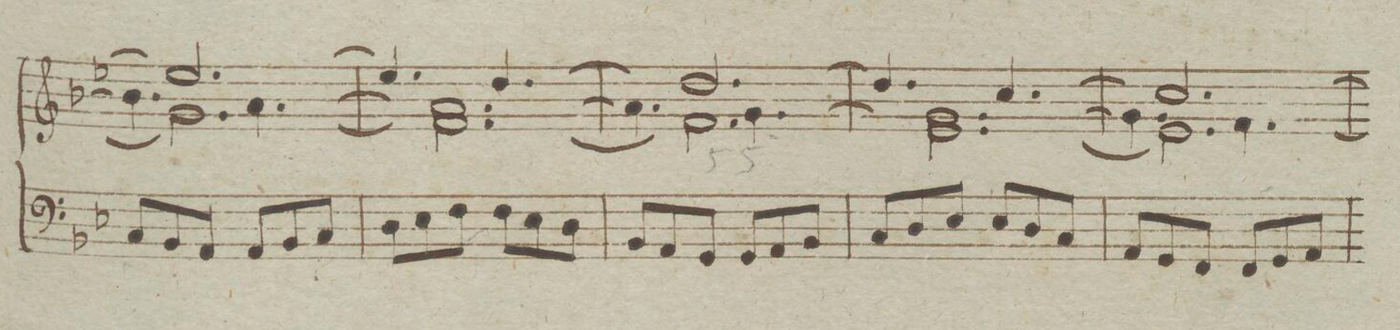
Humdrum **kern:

**kern
*I"Organo.
*clefF4
*k[b-e-]
*met(c)
*M6/8
8C/L
8BB-/
8AA/J
8AA/L
8BB-/
8C/J
=202
8D\L
8E-\
8F\J
8F\L
8E-\
8D\J
=203
8BB-/L
8AA/
8GG/J
8GG/L
8AA/
8BB-/J
=204
8C/L
8D/
8E-/J
8E-/L
8D/
8C/J
=205
8AA/L
8GG/
8FF/J
8FF/L
8GG/
8AA/J
=206
*-
